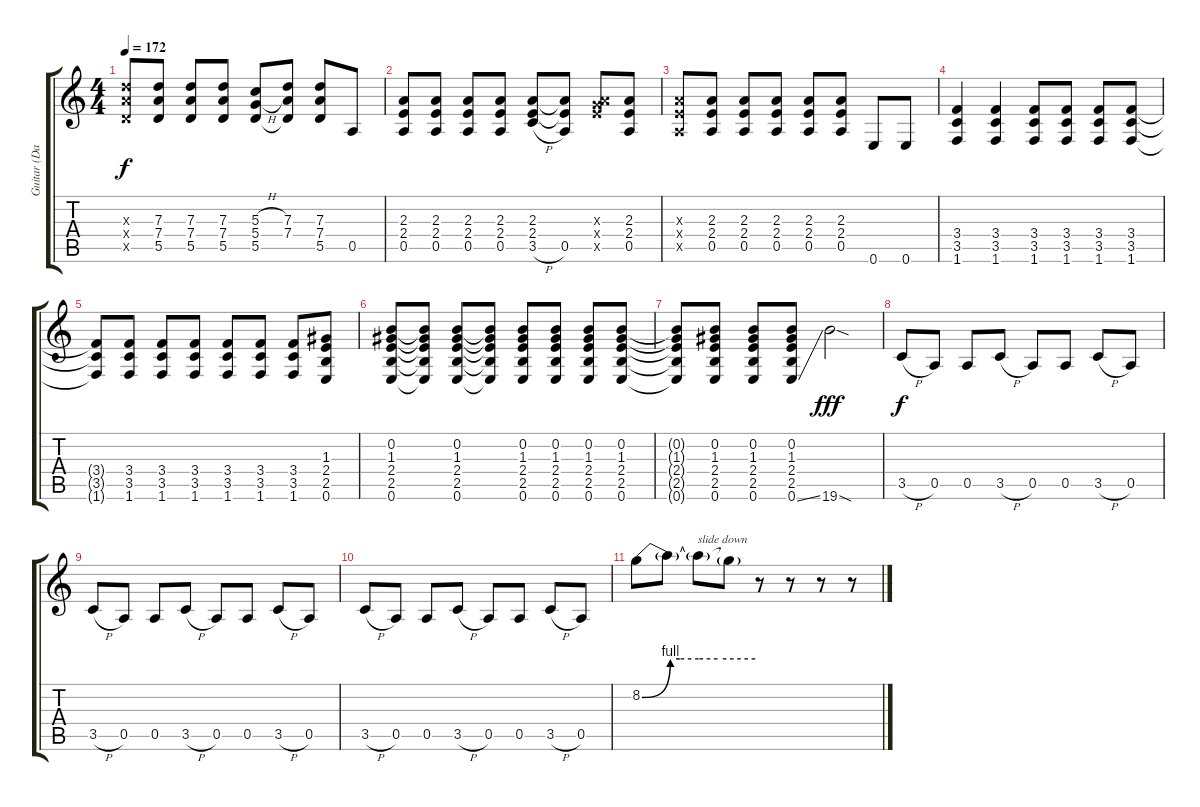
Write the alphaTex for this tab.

\track ("Guitar (Dave)" "Guitar (Da") {instrument distortionguitar}
\staff {score tabs}
\tuning (E4 B3 G3 D3 A2 E2) {hide}
\ts (4 4)
\tempo 172
\clef g2
\ks c
(7.3{x} 7.4{x} 5.5{x}).8{dy f} (7.3 7.4 5.5).8 (7.3 7.4 5.5).8 (7.3 7.4 5.5).8 (5.3{h} 5.4{h} 5.5).8 (7.3 7.4 5.5{t}).8 (7.3 7.4 5.5).8 0.5.8 |
(2.3 2.4 0.5).8 (2.3 2.4 0.5).8 (2.3 2.4 0.5).8 (2.3 2.4 0.5).8 (2.3 2.4 3.5{h}).8 (2.3{t} 2.4{t} 0.5).8 (0.3{x} 7.4{x} 7.5{x}).8 (2.3 2.4 0.5).8 |
(2.3{x} 2.4{x} 0.5{x}).8 (2.3 2.4 0.5).8 (2.3 2.4 0.5).8 (2.3 2.4 0.5).8 (2.3 2.4 0.5).8 (2.3 2.4 0.5).8 0.6.8 0.6.8 |
(3.4 3.5 1.6).4 (3.4 3.5 1.6).4 (3.4 3.5 1.6).8 (3.4 3.5 1.6).8 (3.4 3.5 1.6).8 (3.4 3.5 1.6).8 |
(3.4{t} 3.5{t} 1.6{t}).8 (3.4 3.5 1.6).8 (3.4 3.5 1.6).8 (3.4 3.5 1.6).8 (3.4 3.5 1.6).8 (3.4 3.5 1.6).8 (3.4 3.5 1.6).8 (1.3 2.4 2.5 0.6).8 |
(0.2 1.3 2.4 2.5 0.6).8 (0.2{t} 1.3{t} 2.4{t} 2.5{t} 0.6{t}).8 (0.2 1.3 2.4 2.5 0.6).8 (0.2{t} 1.3{t} 2.4{t} 2.5{t} 0.6{t}).8 (0.2 1.3 2.4 2.5 0.6).8 (0.2 1.3 2.4 2.5 0.6).8 (0.2 1.3 2.4 2.5 0.6).8 (0.2 1.3 2.4 2.5 0.6).8 |
(0.2{t} 1.3{t} 2.4{t} 2.5{t} 0.6{t}).8 (0.2 1.3 2.4 2.5 0.6).8 (0.2 1.3 2.4 2.5 0.6).8 (0.2 1.3 2.4 2.5 0.6{ss}).8 19.6{sod}.2{dy fff} |
3.5{h}.8{dy f} 0.5.8 0.5.8 3.5{h}.8 0.5.8 0.5.8 3.5{h}.8 0.5.8 |
3.5{h}.8 0.5.8 0.5.8 3.5{h}.8 0.5.8 0.5.8 3.5{h}.8 0.5.8 |
3.5{h}.8 0.5.8 0.5.8 3.5{h}.8 0.5.8 0.5.8 3.5{h}.8 0.5.8 |
8.2{be (custom 0 0 15 4 20 4 30 4 40 4 60 4)}.8 8.2{t}.8 8.2{t}.8{txt "slide down"} 8.2{t}.8 r.8 r.8 r.8 r.8
